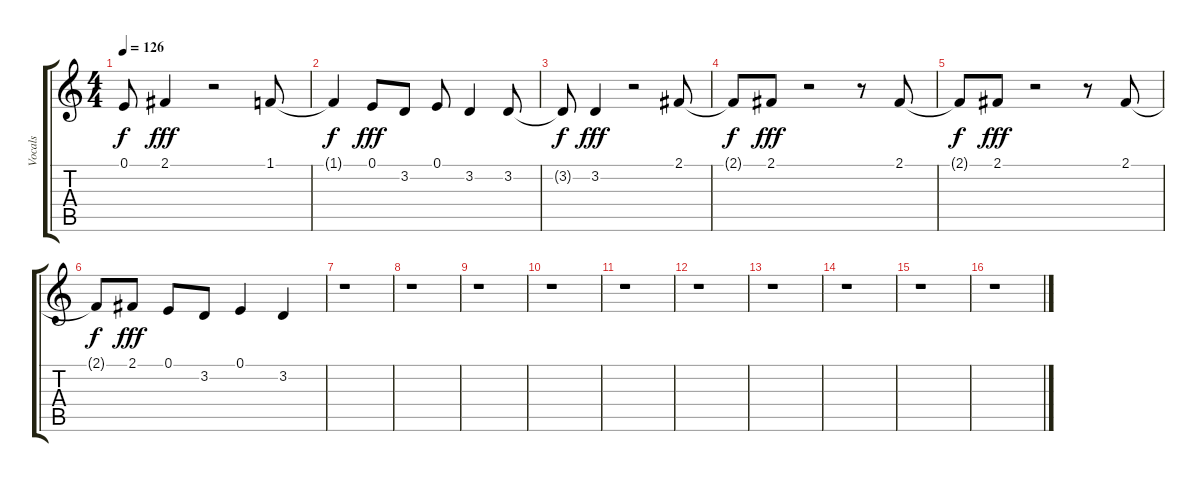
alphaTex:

\track ("Vocals" "Vocals") {instrument tenorsax}
\staff {score tabs}
\tuning (E4 B3 G3 D3 A2 E2) {hide}
\ts (4 4)
\tempo 126
\clef g2
\ks c
0.1{t}.8{dy f} 2.1.4{dy fff} r.2 1.1.8 |
1.1{t}.4{dy f} 0.1.8{dy fff} 3.2.8 0.1.8 3.2.4 3.2.8 |
3.2{t}.8{dy f} 3.2.4{dy fff} r.2 2.1.8 |
2.1{t}.8{dy f} 2.1.8{dy fff} r.2 r.8 2.1.8 |
2.1{t}.8{dy f} 2.1.8{dy fff} r.2 r.8 2.1.8 |
2.1{t}.8{dy f} 2.1.8{dy fff} 0.1.8 3.2.8 0.1.4 3.2.4 |
r.1 |
r.1 |
r.1 |
r.1 |
r.1 |
r.1 |
r.1 |
r.1 |
r.1 |
r.1
